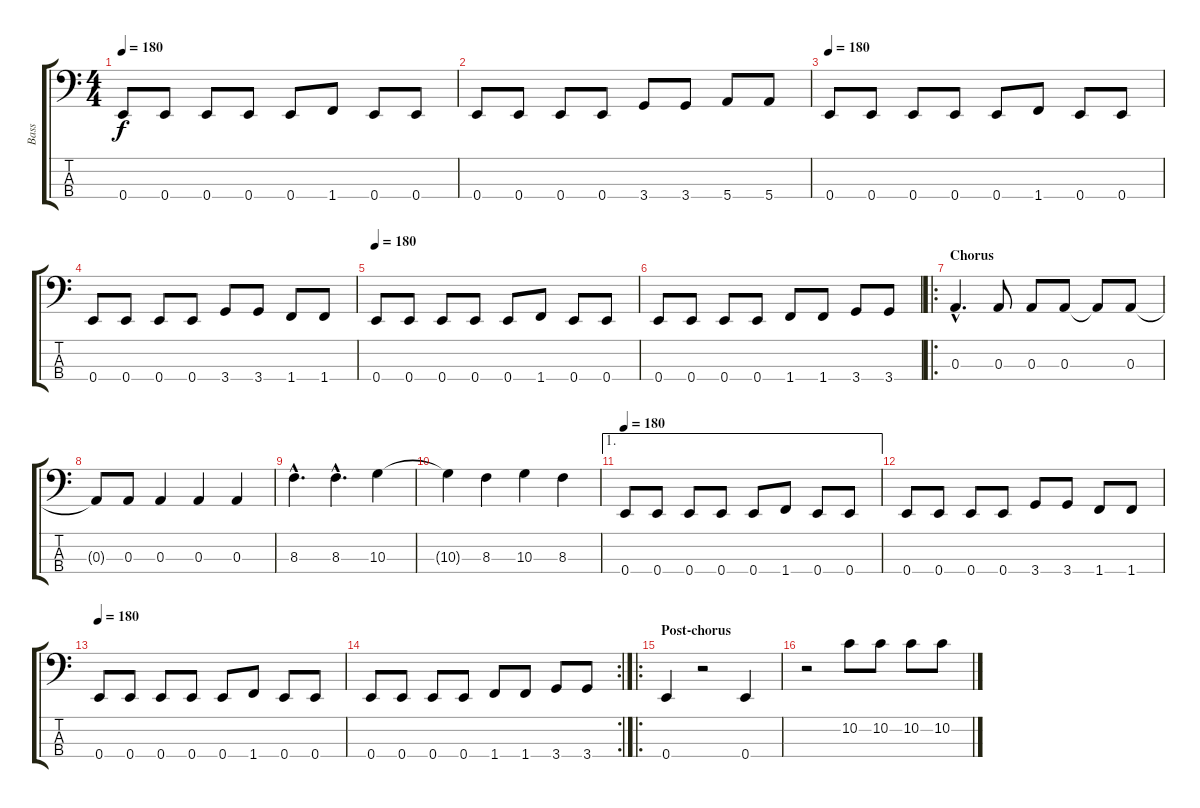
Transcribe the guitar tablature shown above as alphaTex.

\track ("Bass" "Bass") {instrument electricbasspick}
\staff {score tabs}
\tuning (G2 D2 A1 E1) {hide}
\ts (4 4)
\tempo 180
\clef f4
\ks c
0.4.8{dy f} 0.4.8 0.4.8 0.4.8 0.4.8 1.4.8 0.4.8 0.4.8 |
0.4.8 0.4.8 0.4.8 0.4.8 3.4.8 3.4.8 5.4.8 5.4.8 |
\tempo 180
0.4.8 0.4.8 0.4.8 0.4.8 0.4.8 1.4.8 0.4.8 0.4.8 |
0.4.8 0.4.8 0.4.8 0.4.8 3.4.8 3.4.8 1.4.8 1.4.8 |
\tempo 180
0.4.8 0.4.8 0.4.8 0.4.8 0.4.8 1.4.8 0.4.8 0.4.8 |
0.4.8 0.4.8 0.4.8 0.4.8 1.4.8 1.4.8 3.4.8 3.4.8 |
\ro
\section ("" "Chorus")
0.3{hac}.4{d} 0.3.8 0.3.8 0.3.8 0.3{t}.8 0.3.8 |
0.3{t}.8 0.3.8 0.3.4 0.3.4 0.3.4 |
8.3{hac}.4{d} 8.3{hac}.4{d} 10.3.4 |
10.3{t}.4 8.3.4 10.3.4 8.3.4 |
\ae 1
\tempo 180
0.4.8 0.4.8 0.4.8 0.4.8 0.4.8 1.4.8 0.4.8 0.4.8 |
0.4.8 0.4.8 0.4.8 0.4.8 3.4.8 3.4.8 1.4.8 1.4.8 |
\tempo 180
0.4.8 0.4.8 0.4.8 0.4.8 0.4.8 1.4.8 0.4.8 0.4.8 |
\rc 2
0.4.8 0.4.8 0.4.8 0.4.8 1.4.8 1.4.8 3.4.8 3.4.8 |
\ro
\section ("" "Post-chorus")
0.4.4 r.2 0.4.4 |
r.2 10.2.8 10.2.8 10.2.8 10.2.8
